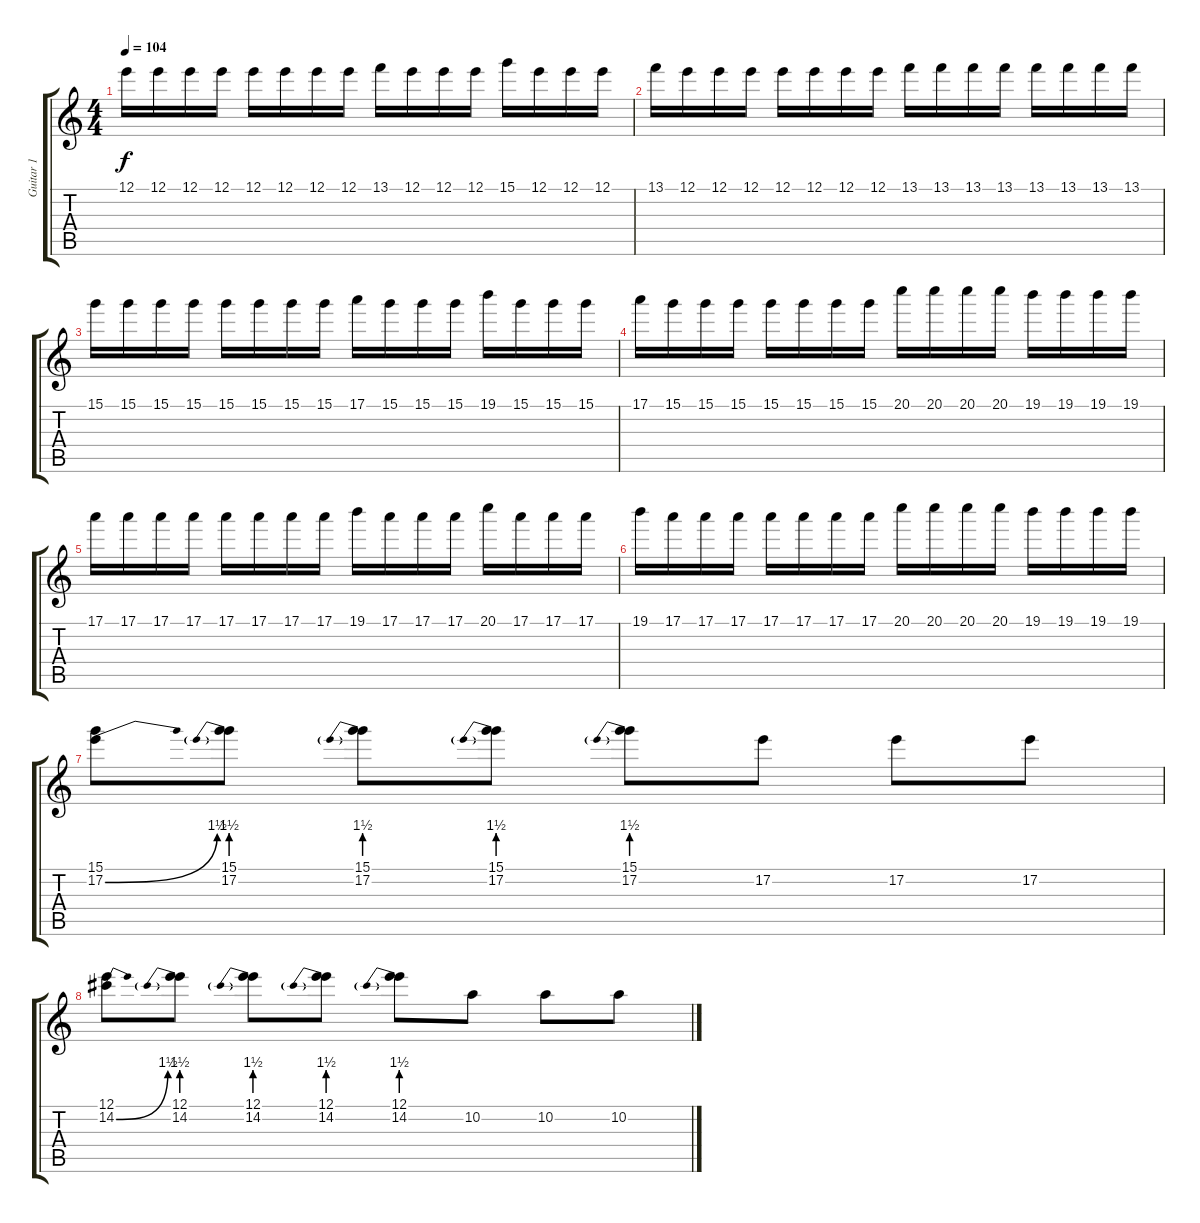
\track ("Guitar 1" "Guitar 1") {instrument overdrivenguitar}
\staff {score tabs}
\tuning (E4 B3 G3 D3 A2 E2) {hide}
\ts (4 4)
\tempo 104
\clef g2
\ks c
12.1.16{dy f} 12.1.16 12.1.16 12.1.16 12.1.16 12.1.16 12.1.16 12.1.16 13.1.16 12.1.16 12.1.16 12.1.16 15.1.16 12.1.16 12.1.16 12.1.16 |
13.1.16 12.1.16 12.1.16 12.1.16 12.1.16 12.1.16 12.1.16 12.1.16 13.1.16 13.1.16 13.1.16 13.1.16 13.1.16 13.1.16 13.1.16 13.1.16 |
15.1.16 15.1.16 15.1.16 15.1.16 15.1.16 15.1.16 15.1.16 15.1.16 17.1.16 15.1.16 15.1.16 15.1.16 19.1.16 15.1.16 15.1.16 15.1.16 |
17.1.16 15.1.16 15.1.16 15.1.16 15.1.16 15.1.16 15.1.16 15.1.16 20.1.16 20.1.16 20.1.16 20.1.16 19.1.16 19.1.16 19.1.16 19.1.16 |
17.1.16 17.1.16 17.1.16 17.1.16 17.1.16 17.1.16 17.1.16 17.1.16 19.1.16 17.1.16 17.1.16 17.1.16 20.1.16 17.1.16 17.1.16 17.1.16 |
19.1.16 17.1.16 17.1.16 17.1.16 17.1.16 17.1.16 17.1.16 17.1.16 20.1.16 20.1.16 20.1.16 20.1.16 19.1.16 19.1.16 19.1.16 19.1.16 |
(15.1 17.2{be (bend 0 0 60 6)}).8 (15.1 17.2{be (prebend 0 6 60 6)}).8 (15.1 17.2{be (prebend 0 6 60 6)}).8 (15.1 17.2{be (prebend 0 6 60 6)}).8 (15.1 17.2{be (prebend 0 6 60 6)}).8 17.2.8 17.2.8 17.2.8 |
(12.1 14.2{be (bend 0 0 60 6)}).8 (12.1 14.2{be (prebend 0 6 60 6)}).8 (12.1 14.2{be (prebend 0 6 60 6)}).8 (12.1 14.2{be (prebend 0 6 60 6)}).8 (12.1 14.2{be (prebend 0 6 60 6)}).8 10.2.8 10.2.8 10.2.8
